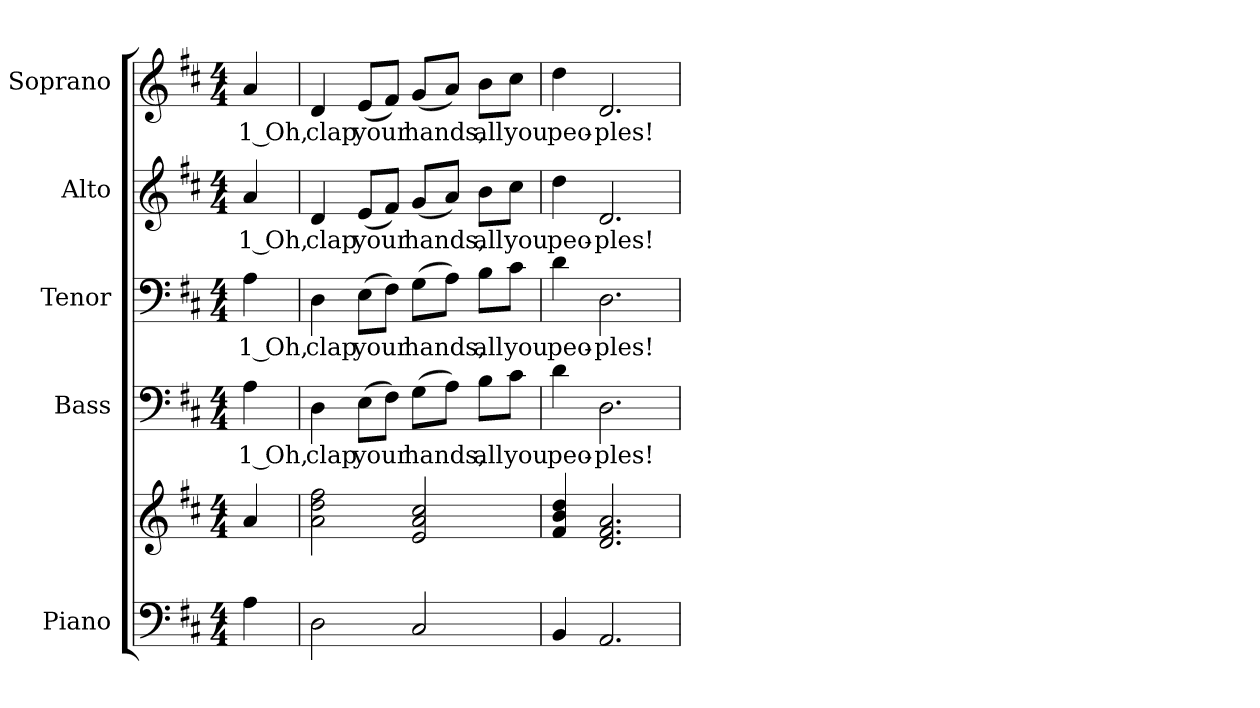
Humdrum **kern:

**kern	**kern	**kern	**text	**kern	**text	**kern	**text	**kern	**text
*part5	*part5	*part4	*part4	*part3	*part3	*part2	*part2	*part1	*part1
*staff6	*staff5	*staff4	*staff4	*staff3	*staff3	*staff2	*staff2	*staff1	*staff1
*I"Piano	*	*I"Bass	*	*I"Tenor	*	*I"Alto	*	*I"Soprano	*
*I'Pno.	*	*I'B.	*	*I'T.	*	*I'A.	*	*I'S.	*
!!LO:PB:g=z
*clefF4	*clefG2	*clefF4	*	*clefF4	*	*clefG2	*	*clefG2	*
*k[f#c#]	*k[f#c#]	*k[f#c#]	*	*k[f#c#]	*	*k[f#c#]	*	*k[f#c#]	*
*D:	*D:	*D:	*	*D:	*	*D:	*	*D:	*
*M4/4	*M4/4	*M4/4	*	*M4/4	*	*M4/4	*	*M4/4	*
*MM135	*MM135	*MM135	*	*MM135	*	*MM135	*	*MM135	*
=	=	=	=	=	=	=	=	=	=
!	!	!	!LO:LY:b:color=#000000	!	!	!	!	!	!
!	!	!	!	!	!LO:LY:b:color=#000000	!	!	!	!
!	!	!	!	!	!	!	!LO:LY:b:color=#000000	!	!
!	!	!	!	!	!	!	!	!	!LO:LY:b:color=#000000
4Ai\	4ai/	4Ai\	1 Oh,	4Ai\	1 Oh,	4ai/	1 Oh,	4ai/	1 Oh,
=1	=1	=1	=1	=1	=1	=1	=1	=1	=1
!	!	!	!LO:LY:b:color=#000000	!	!	!	!	!	!
!	!	!	!	!	!LO:LY:b:color=#000000	!	!	!	!
!	!	!	!	!	!	!	!LO:LY:b:color=#000000	!	!
!	!	!	!	!	!	!	!	!	!LO:LY:b:color=#000000
2Di\	2ai\ 2ddi 2ff#i	4Di\	clap	4Di\	clap	4di/	clap	4di/	clap
!	!	!	!LO:LY:b:color=#000000	!	!	!	!	!	!
!	!	!	!	!	!LO:LY:b:color=#000000	!	!	!	!
!	!	!	!	!	!	!	!LO:LY:b:color=#000000	!	!
!	!	!	!	!	!	!	!	!	!LO:LY:b:color=#000000
.	.	(8Ei\L	your	(8Ei\L	your	(8ei/L	your	(8ei/L	your
.	.	8F#i\J)	.	8F#i\J)	.	8f#i/J)	.	8f#i/J)	.
!	!	!	!LO:LY:b:color=#000000	!	!	!	!	!	!
!	!	!	!	!	!LO:LY:b:color=#000000	!	!	!	!
!	!	!	!	!	!	!	!LO:LY:b:color=#000000	!	!
!	!	!	!	!	!	!	!	!	!LO:LY:b:color=#000000
2C#i/	2ei/ 2ai 2cc#i	(8Gi\L	hands,	(8Gi\L	hands,	(8gi/L	hands,	(8gi/L	hands,
.	.	8Ai\J)	.	8Ai\J)	.	8ai/J)	.	8ai/J)	.
!	!	!	!LO:LY:b:color=#000000	!	!	!	!	!	!
!	!	!	!	!	!LO:LY:b:color=#000000	!	!	!	!
!	!	!	!	!	!	!	!LO:LY:b:color=#000000	!	!
!	!	!	!	!	!	!	!	!	!LO:LY:b:color=#000000
.	.	8Bi\L	all	8Bi\L	all	8bi\L	all	8bi\L	all
!	!	!	!LO:LY:b:color=#000000	!	!	!	!	!	!
!	!	!	!	!	!LO:LY:b:color=#000000	!	!	!	!
!	!	!	!	!	!	!	!LO:LY:b:color=#000000	!	!
!	!	!	!	!	!	!	!	!	!LO:LY:b:color=#000000
.	.	8c#i\J	you	8c#i\J	you	8cc#i\J	you	8cc#i\J	you
=2	=2	=2	=2	=2	=2	=2	=2	=2	=2
!	!	!	!LO:LY:b:color=#000000	!	!	!	!	!	!
!	!	!	!	!	!LO:LY:b:color=#000000	!	!	!	!
!	!	!	!	!	!	!	!LO:LY:b:color=#000000	!	!
!	!	!	!	!	!	!	!	!	!LO:LY:b:color=#000000
4BBi/	4f#i/ 4bi 4ddi	4di\	peo-	4di\	peo-	4ddi\	peo-	4ddi\	peo-
!	!	!	!LO:LY:b:color=#000000	!	!	!	!	!	!
!	!	!	!	!	!LO:LY:b:color=#000000	!	!	!	!
!	!	!	!	!	!	!	!LO:LY:b:color=#000000	!	!
!	!	!	!	!	!	!	!	!	!LO:LY:b:color=#000000
2.AAi/	2.di/ 2.f#i 2.ai	2.Di\	-ples!	2.Di\	-ples!	2.di/	-ples!	2.di/	-ples!
=	=	=	=	=	=	=	=	=	=
*-	*-	*-	*-	*-	*-	*-	*-	*-	*-
